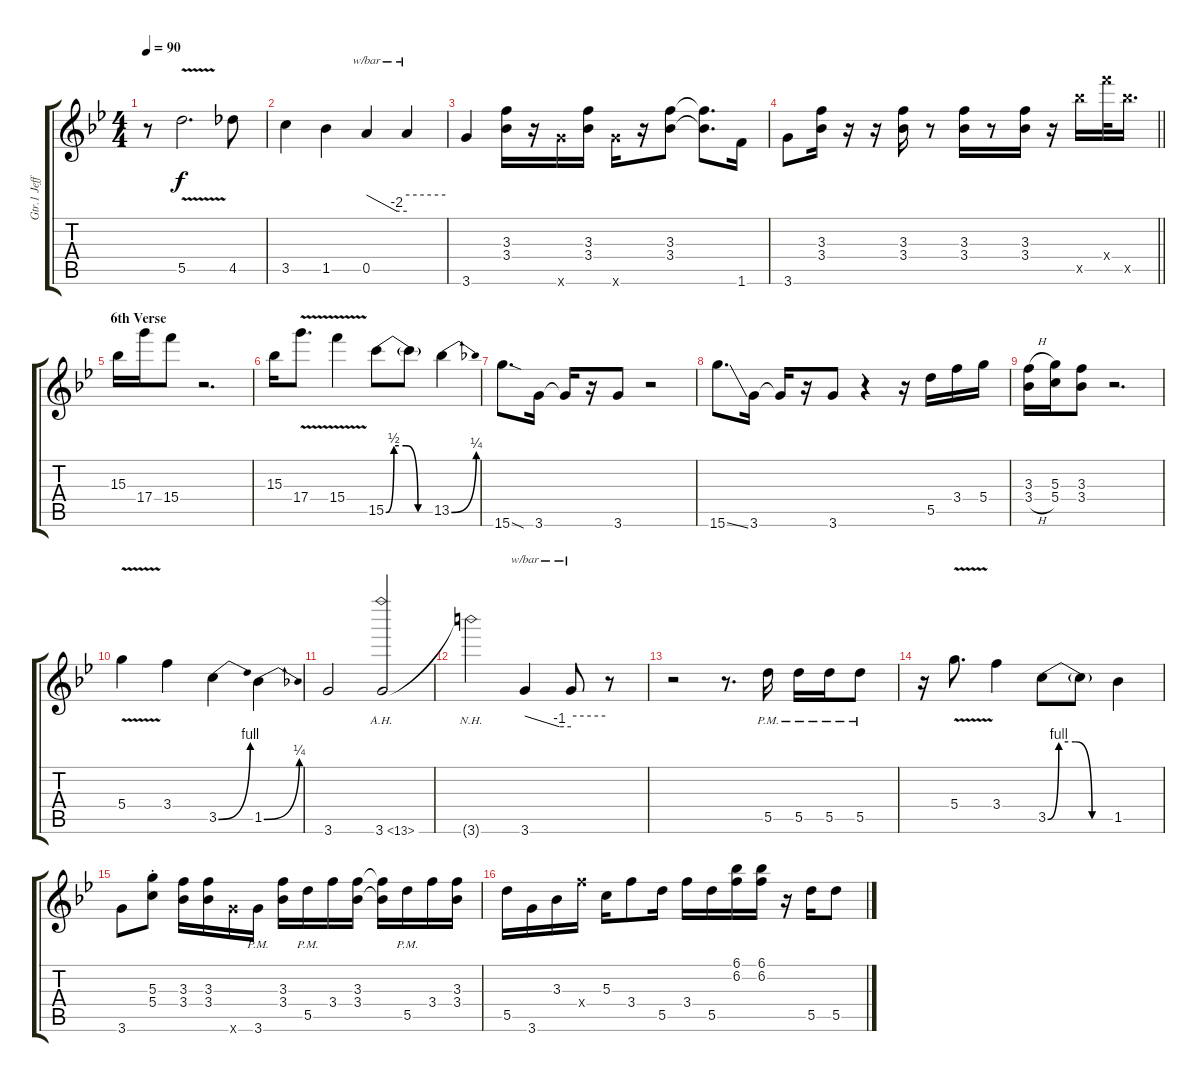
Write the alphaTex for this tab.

\track ("Gtr.1 Jeff Beck (Distortion Gtr.)" "Gtr.1 Jeff") {instrument distortionguitar}
\staff {score tabs}
\tuning (E4 B3 G3 D4 A3 E3) {hide}
\ts (4 4)
\tempo 90
\clef g2
\ks bb
r.8{dy f} 5.5{v}.2{d} 4.5.8 |
3.5.4 1.5.4 0.5.4{tbe (custom default 0 0 45 -8 60 -8)} 0.5{t}.4{tbe (hold default 0 0 60 0)} |
3.6.4 (3.3 3.4).16 r.16 3.6{x}.16 (3.3 3.4).16 3.6{x}.16 r.16 (3.3 3.4).8 (3.3{t} 3.4{t}).8{d} 1.6.16 |
\barLineRight lightlight
3.6.8 (3.3 3.4).16 r.16 r.16 (3.3 3.4).16 r.8 (3.3 3.4).16 r.8 (3.3 3.4).16 r.16 13.5{x}.16 15.4{x}.32 13.5{x}.16{d} |
\section ("" "6th Verse")
15.3.16 17.4.16 15.4.8 r.2{d} |
15.3.16 17.4{v}.8{d} 15.4{v}.4 15.5{be (custom 0 0 10 2 25 2 40 0 60 0)}.8 15.5{t}.8 13.5{be (bend 0 0 60 1)}.4 |
15.6{sod}.8{d} 3.6.16 3.6{t}.16 r.16 3.6.8 r.2 |
15.6{ss}.8{d} 3.6.16 3.6{t}.16 r.16 3.6.8 r.4 r.16 5.5.16 3.4.16 5.4.16 |
(3.3{h} 3.4{h}).16 (5.3 5.4).16 (3.3 3.4).8 r.2{d} |
5.4{v}.4 3.4.4 3.5{be (bend 0 0 60 4)}.4 1.5{be (bend 0 0 60 1)}.4 |
3.6.2 3.6{ah 10}.2 |
3.6{nh t}.2 3.6.4{tbe (custom default 0 0 45 -4 60 -4)} 3.6{t}.8{tbe (hold default 0 0 60 0)} r.8 |
r.2 r.8{d} 5.5{pm}.16 5.5{pm}.16 5.5{pm}.16 5.5{pm}.8 |
r.16 5.4{v}.8{d} 3.4.4 3.5{be (custom 0 0 10 4 25 4 40 0 60 0)}.8 3.5{t}.8 1.5.4 |
3.6.8 (5.3{st} 5.4{st}).8 (3.3 3.4).16 (3.3 3.4).16 3.6{x}.16 3.6{pm}.16 (3.3 3.4).16 5.5{pm}.16 3.4.16 (3.3 3.4).16 (3.3{t} 3.4{t}).16 5.5{pm}.16 3.4.16 (3.3 3.4).16 |
5.5.16 3.6.16 3.3.16 3.4{x}.16 5.3.16 3.4.8 5.5.16 3.4.16 5.5.16 (6.1 6.2).16 (6.1 6.2).16 r.16 5.5.16 5.5.8
